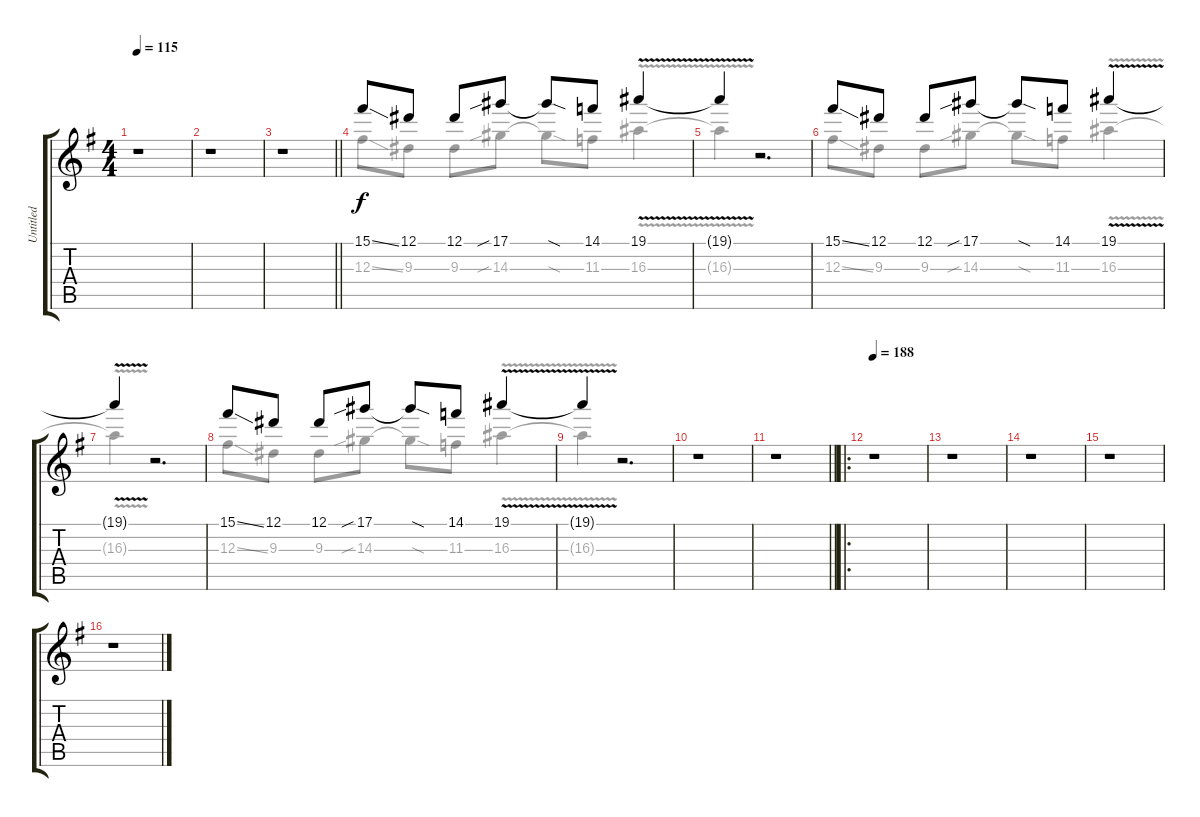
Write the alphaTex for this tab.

\track ("Untitled" "Untitled") {instrument distortionguitar}
\staff {score tabs}
\tuning (Eb4 Bb3 Gb3 Db3 Ab2 Eb2) {hide}
\voice
\ts (4 4)
\tempo 115
\clef g2
\ks g
r.1{dy f} |
r.1 |
\barLineRight lightlight
r.1 |
15.1{ss}.8 12.1.8 12.1.8 17.1{sib}.8 17.1{sod t}.8 14.1.8 19.1{v}.4 |
19.1{v t}.4 r.2{d} |
15.1{ss}.8 12.1.8 12.1.8 17.1{sib}.8 17.1{sod t}.8 14.1.8 19.1{v}.4 |
19.1{v t}.4 r.2{d} |
15.1{ss}.8 12.1.8 12.1.8 17.1{sib}.8 17.1{sod t}.8 14.1.8 19.1{v}.4 |
19.1{v t}.4 r.2{d} |
r.1 |
\barLineRight lightlight
r.1 |
\ro
\tempo 188
r.1 |
r.1 |
r.1 |
r.1 |
r.1
\voice
\clef g2
\ottava regular
\simile none
\ks g
|
|
\barLineRight lightlight
|
12.3{ss}.8 9.3.8 9.3.8 14.3{sib}.8 14.3{sod t}.8 11.3.8 16.3{v}.4 |
16.3{v t}.4 r.2{d} |
12.3{ss}.8 9.3.8 9.3.8 14.3{sib}.8 14.3{sod t}.8 11.3.8 16.3{v}.4 |
16.3{v t}.4 r.2{d} |
12.3{ss}.8 9.3.8 9.3.8 14.3{sib}.8 14.3{sod t}.8 11.3.8 16.3{v}.4 |
16.3{v t}.4 r.2{d} |
|
\barLineRight lightlight
|
|
|
|
|
